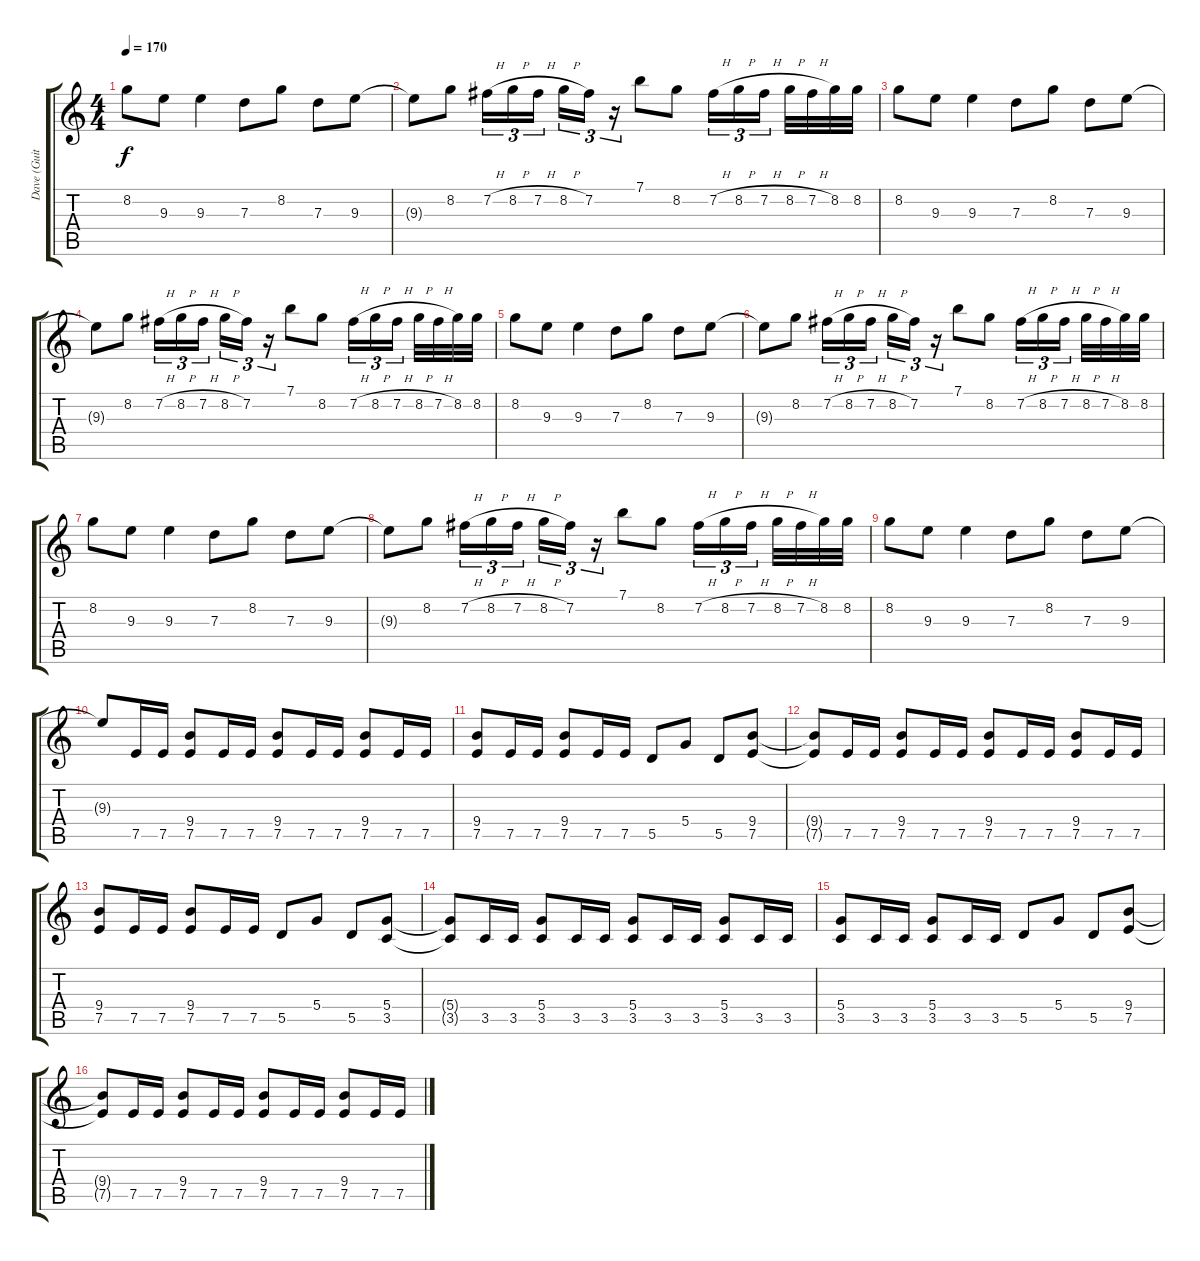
\track ("Dave (Guitar 1)" "Dave (Guit") {instrument distortionguitar}
\staff {score tabs}
\tuning (E4 B3 G3 D3 A2 E2) {hide}
\ts (4 4)
\tempo 170
\clef g2
\ks c
8.2.8{dy f} 9.3.8 9.3.4 7.3.8 8.2.8 7.3.8 9.3.8 |
9.3{t}.8 8.2.8 7.2{h}.16{tu (3 2)} 8.2{h}.16{tu (3 2)} 7.2{h}.16{tu (3 2) beam splitsecondary} 8.2{h}.16{tu (3 2)} 7.2.16{tu (3 2)} r.16{tu (3 2)} 7.1.8 8.2.8 7.2{h}.16{tu (3 2)} 8.2{h}.16{tu (3 2)} 7.2{h}.16{tu (3 2) beam splitsecondary} 8.2{h}.32 7.2{h}.32 8.2.32 8.2.32 |
8.2.8 9.3.8 9.3.4 7.3.8 8.2.8 7.3.8 9.3.8 |
9.3{t}.8 8.2.8 7.2{h}.16{tu (3 2)} 8.2{h}.16{tu (3 2)} 7.2{h}.16{tu (3 2) beam splitsecondary} 8.2{h}.16{tu (3 2)} 7.2.16{tu (3 2)} r.16{tu (3 2)} 7.1.8 8.2.8 7.2{h}.16{tu (3 2)} 8.2{h}.16{tu (3 2)} 7.2{h}.16{tu (3 2) beam splitsecondary} 8.2{h}.32 7.2{h}.32 8.2.32 8.2.32 |
8.2.8 9.3.8 9.3.4 7.3.8 8.2.8 7.3.8 9.3.8 |
9.3{t}.8 8.2.8 7.2{h}.16{tu (3 2)} 8.2{h}.16{tu (3 2)} 7.2{h}.16{tu (3 2) beam splitsecondary} 8.2{h}.16{tu (3 2)} 7.2.16{tu (3 2)} r.16{tu (3 2)} 7.1.8 8.2.8 7.2{h}.16{tu (3 2)} 8.2{h}.16{tu (3 2)} 7.2{h}.16{tu (3 2) beam splitsecondary} 8.2{h}.32 7.2{h}.32 8.2.32 8.2.32 |
8.2.8 9.3.8 9.3.4 7.3.8 8.2.8 7.3.8 9.3.8 |
9.3{t}.8 8.2.8 7.2{h}.16{tu (3 2)} 8.2{h}.16{tu (3 2)} 7.2{h}.16{tu (3 2) beam splitsecondary} 8.2{h}.16{tu (3 2)} 7.2.16{tu (3 2)} r.16{tu (3 2)} 7.1.8 8.2.8 7.2{h}.16{tu (3 2)} 8.2{h}.16{tu (3 2)} 7.2{h}.16{tu (3 2) beam splitsecondary} 8.2{h}.32 7.2{h}.32 8.2.32 8.2.32 |
8.2.8 9.3.8 9.3.4 7.3.8 8.2.8 7.3.8 9.3.8 |
9.3{t}.8 7.5.16 7.5.16 (9.4 7.5).8 7.5.16 7.5.16 (9.4 7.5).8 7.5.16 7.5.16 (9.4 7.5).8 7.5.16 7.5.16 |
(9.4 7.5).8 7.5.16 7.5.16 (9.4 7.5).8 7.5.16 7.5.16 5.5.8 5.4.8 5.5.8 (9.4 7.5).8 |
(9.4{t} 7.5{t}).8 7.5.16 7.5.16 (9.4 7.5).8 7.5.16 7.5.16 (9.4 7.5).8 7.5.16 7.5.16 (9.4 7.5).8 7.5.16 7.5.16 |
(9.4 7.5).8 7.5.16 7.5.16 (9.4 7.5).8 7.5.16 7.5.16 5.5.8 5.4.8 5.5.8 (5.4 3.5).8 |
(5.4{t} 3.5{t}).8 3.5.16 3.5.16 (5.4 3.5).8 3.5.16 3.5.16 (5.4 3.5).8 3.5.16 3.5.16 (5.4 3.5).8 3.5.16 3.5.16 |
(5.4 3.5).8 3.5.16 3.5.16 (5.4 3.5).8 3.5.16 3.5.16 5.5.8 5.4.8 5.5.8 (9.4 7.5).8 |
(9.4{t} 7.5{t}).8 7.5.16 7.5.16 (9.4 7.5).8 7.5.16 7.5.16 (9.4 7.5).8 7.5.16 7.5.16 (9.4 7.5).8 7.5.16 7.5.16
